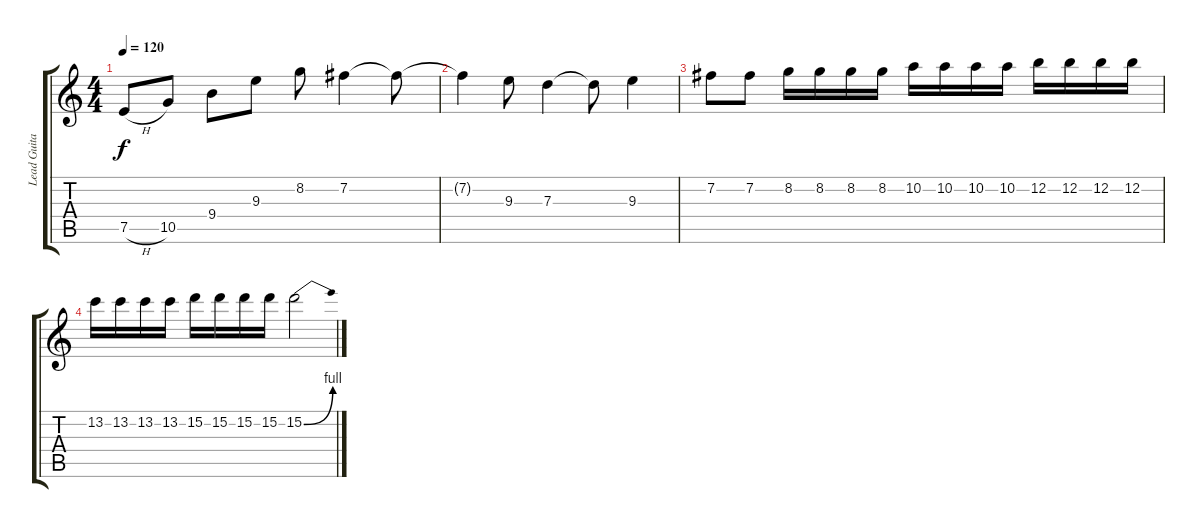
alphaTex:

\track ("Lead Guitar" "Lead Guita") {instrument distortionguitar}
\staff {score tabs}
\tuning (E4 B3 G3 D3 A2 E2) {hide}
\ts (4 4)
\tempo 120
\clef g2
\ks c
7.5{h}.8{dy f} 10.5.8 9.4.8 9.3.8 8.2.8 7.2.4 7.2{t}.8 |
7.2{t}.4 9.3.8 7.3.4 7.3{t}.8 9.3.4 |
7.2.8 7.2.8 8.2.16 8.2.16 8.2.16 8.2.16 10.2.16 10.2.16 10.2.16 10.2.16 12.2.16 12.2.16 12.2.16 12.2.16 |
13.2.16 13.2.16 13.2.16 13.2.16 15.2.16 15.2.16 15.2.16 15.2.16 15.2{be (bend 0 0 60 4)}.2
